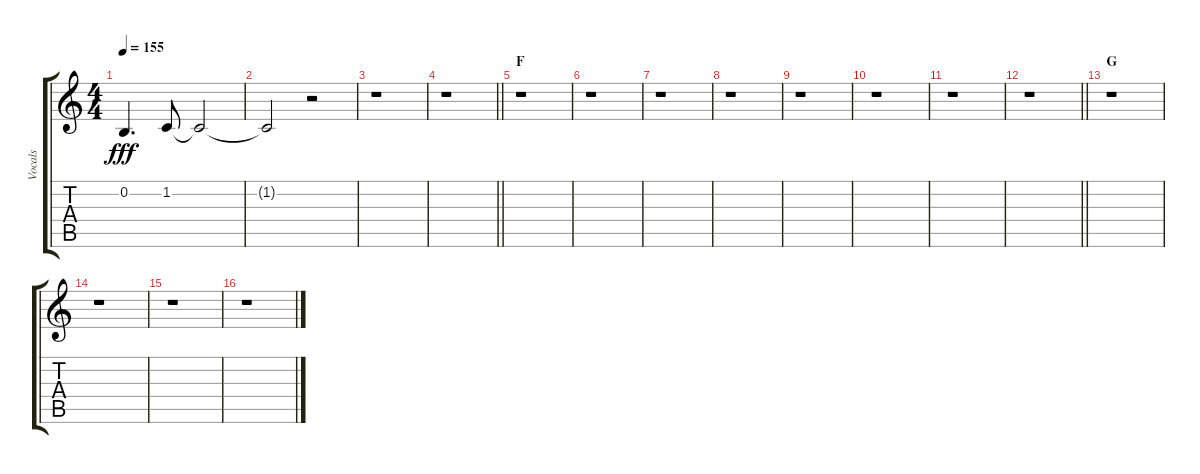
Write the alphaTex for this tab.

\track ("Vocals" "Vocals") {instrument voiceoohs}
\staff {score tabs}
\tuning (E4 B3 G3 D3 A2 E2) {hide}
\ts (4 4)
\tempo 155
\clef g2
\ks c
0.2.4{d dy fff} 1.2.8 1.2{t}.2 |
1.2{t}.2 r.2 |
r.1 |
\barLineRight lightlight
r.1 |
\section ("" "F")
r.1 |
r.1 |
r.1 |
r.1 |
r.1 |
r.1 |
r.1 |
\barLineRight lightlight
r.1 |
\section ("" "G")
r.1 |
r.1 |
r.1 |
r.1
